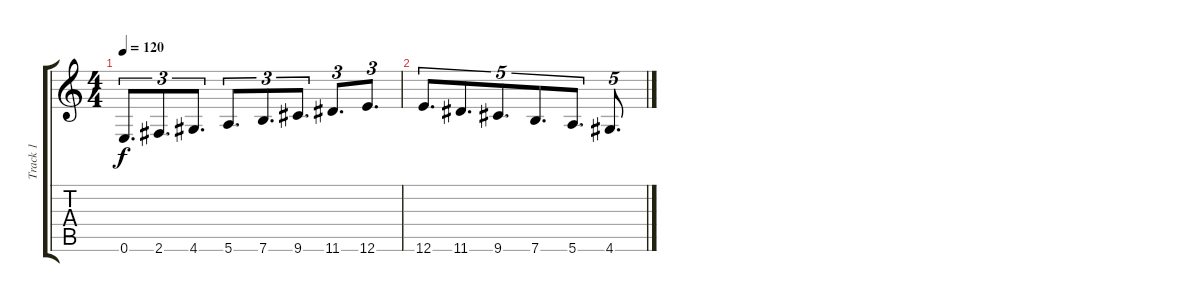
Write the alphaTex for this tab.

\track ("Track 1" "Track 1") {instrument acousticguitarsteel}
\staff {score tabs}
\tuning (E4 B3 G3 D3 A2 E2) {hide}
\ts (4 4)
\tempo 120
\clef g2
\ks c
0.6.8{d tu (3 2) dy f instrument acousticguitarsteel} 2.6.8{d tu (3 2)} 4.6.8{d tu (3 2)} 5.6.8{d tu (3 2)} 7.6.8{d tu (3 2)} 9.6.8{d tu (3 2)} 11.6.8{d tu (3 2)} 12.6.8{d tu (3 2)} |
12.6.8{d tu (5 4)} 11.6.8{d tu (5 4)} 9.6.8{d tu (5 4)} 7.6.8{d tu (5 4)} 5.6.8{d tu (5 4)} 4.6.8{d tu (5 4)}
